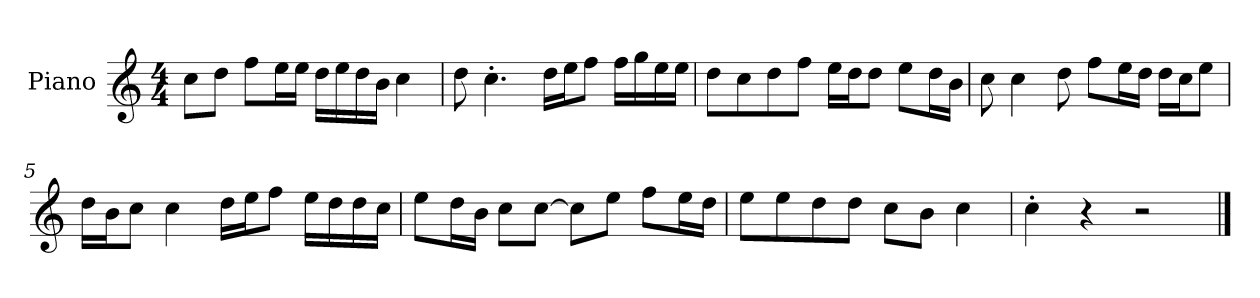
**kern
*part1
*staff1
*I"Piano
*I'P-no
*clefG2
*k[]
*M4/4
*MM90
=1
8cc\L
8dd\J
8ff\L
16ee\L
16ee\JJ
16dd\LL
16ee\
16dd\
16b\JJ
4cc\
=2
8dd\
4.cc'\
16dd\LL
16ee\J
8ff\J
16ff\LL
16gg\
16ee\
16ee\JJ
=3
8dd\L
8cc\
8dd\
8ff\J
16ee\LL
16dd\J
8dd\J
8ee\L
16dd\L
16b\JJ
=4
8cc\
4cc\
8dd\
8ff\L
16ee\L
16dd\JJ
16dd\LL
16cc\J
8ee\J
!!LO:LB:g=z
=5
16dd\LL
16b\J
8cc\J
4cc\
16dd\LL
16ee\J
8ff\J
16ee\LL
16dd\
16dd\
16cc\JJ
=6
8ee\L
16dd\L
16b\JJ
8cc\L
[8cc\J
8cc\L]
8ee\J
8ff\L
16ee\L
16dd\JJ
=7
8ee\L
8ee\
8dd\
8dd\J
8cc\L
8b\J
4cc\
=8
4cc'\
4r
2r
==
*-
